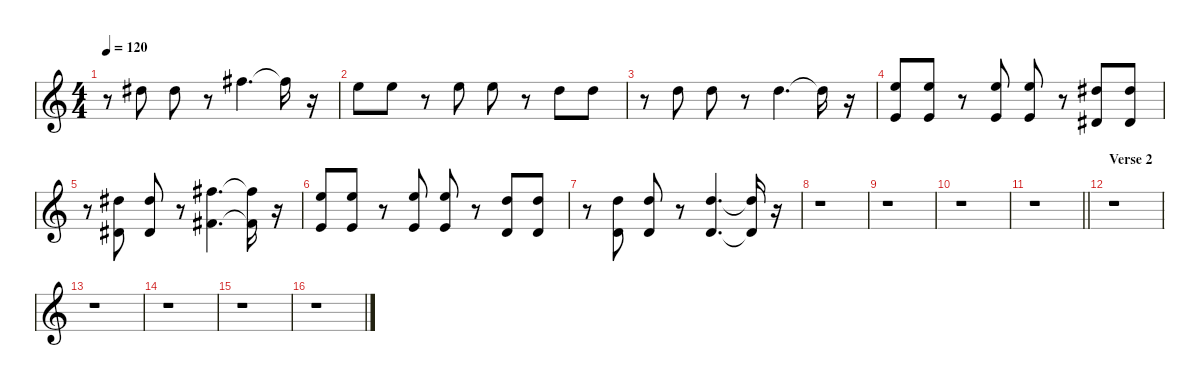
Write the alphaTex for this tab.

\defaultSystemsLayout 4
\hideDynamics
\bracketExtendMode nobrackets
\singleTrackTrackNamePolicy hidden
\multiTrackTrackNamePolicy hidden
\firstSystemTrackNameMode fullname
\firstSystemTrackNameOrientation horizontal
\otherSystemsTrackNameOrientation horizontal
\track ("Synth 3 (Strings)" "vln.") {instrument stringensemble1}
\staff {score}
\tuning (E4 B3 G3 D3 A2 E2)
\ts (4 4)
\tempo 120
\clef g2
\ks c
r.8{dy mf beam Down} 11.1{acc #}.8{beam Down} 11.1{acc #}.8{beam Down} r.8{beam Down} 14.1{acc #}.4{d beam Down} 14.1{t acc #}.16{dy f beam Down} r.16{beam Down} |
12.1.8{dy mf beam Down} 12.1.8{beam Down} r.8{beam Down} 12.1.8{beam Down} 12.1.8{beam Down} r.8{beam Down} 10.1.8{beam Down} 10.1.8{beam Down} |
r.8{beam Down} 10.1.8{beam Down} 10.1.8{beam Down} r.8{beam Down} 10.1.4{d beam Down} 10.1{t}.16{dy f beam Down} r.16{beam Down} |
(12.1 9.3).8{dy mf beam Up} (12.1 14.4).8{beam Up} r.8{beam Up} (12.1 14.4).8{beam Up} (12.1 14.4).8{beam Up} r.8{beam Up} (11.1{acc #} 13.4{acc #}).8{beam Up} (11.1{acc #} 13.4{acc #}).8{beam Up} |
r.8{beam Down} (11.1{acc #} 13.4{acc #}).8{beam Up} (11.1{acc #} 13.4{acc #}).8{beam Up} r.8{beam Up} (14.1{acc #} 11.3{acc #}).4{d beam Down} (14.1{t acc #} 11.3{t acc #}).16{dy f beam Down} r.16{beam Down} |
(12.1 14.4).8{dy mf beam Up} (12.1 14.4).8{beam Up} r.8{beam Up} (12.1 14.4).8{beam Up} (12.1 14.4).8{beam Up} r.8{beam Up} (10.1 12.4).8{beam Up} (10.1 12.4).8{beam Up} |
r.8{beam Down} (10.1 12.4).8{beam Up} (10.1 12.4).8{beam Up} r.8{beam Up} (10.1 12.4).4{d beam Up} (10.1{t} 12.4{t}).16{dy f beam Up} r.16{beam Up} |
r.1{beam Down} |
r.1{beam Down} |
r.1{beam Down} |
\barLineRight lightlight
r.1{beam Down} |
\section ("" "Verse 2")
r.1{beam Down} |
r.1{beam Down} |
r.1{beam Down} |
r.1{beam Down} |
r.1{beam Down}
